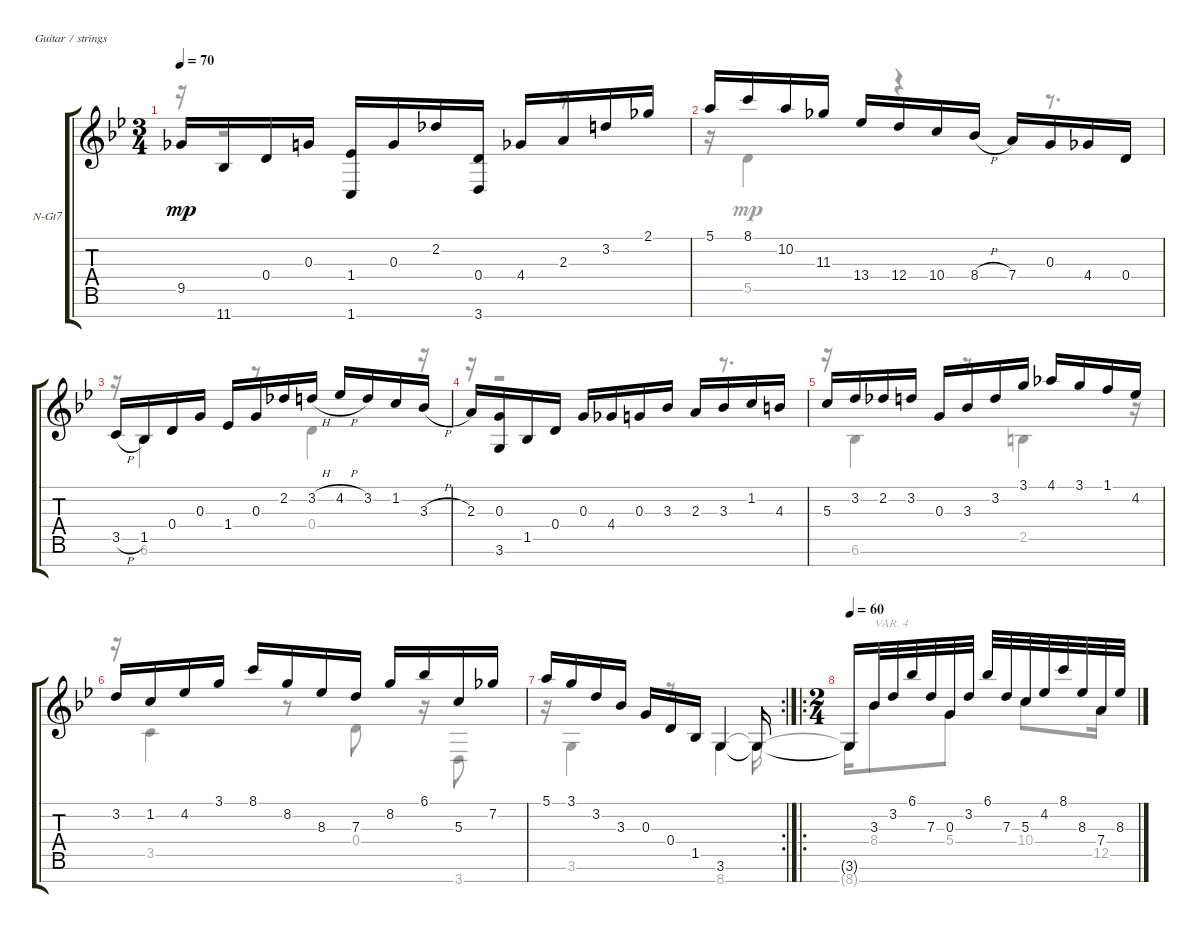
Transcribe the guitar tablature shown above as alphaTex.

\defaultSystemsLayout 4
\bracketExtendMode groupsimilarinstruments
\firstSystemTrackNameOrientation horizontal
\otherSystemsTrackNameOrientation horizontal
\track ("Nylon Guitar" "N-Gt7") {instrument acousticguitarnylon}
\staff {score tabs}
\tuning (E4 B3 G3 D3 A2 E2 B1)
\voice
\ts (3 4)
\tempo 70
\clef g2
\ks bb
9.5.16{dy mp} 11.7.16 0.4.16 0.3.16 (1.4 1.7).16 0.3.16 2.2.16 (0.4 3.7).16 4.4.16 2.3.16 3.2.16 2.1.16 |
5.1.16 8.1.16 10.2.16 11.3.16 13.4.16 12.4.16 10.4.16 8.4{h}.16 7.4.16 0.3.16 4.4.16 0.4.16 |
3.5{h}.16 1.5.16 0.4.16 0.3.16 1.4.16 0.3.16 2.2.16 3.2{h}.16 4.2{h}.16 3.2.16 1.2.16 3.3{h}.16 |
2.3.16 (0.3 3.6).16 1.5.16 0.4.16 0.3.16 4.4.16 0.3.16 3.3.16 2.3.16 3.3.16 1.2.16 4.3.16 |
5.3.16 3.2.16 2.2.16 3.2.16 0.3.16 3.3.16 3.2.16 3.1.16 4.1.16 3.1.16 1.1.16 4.2.16 |
3.2.16 1.2.16 4.2.16 3.1.16 8.1.16 8.2.16 8.3.16 7.3.16 8.2.16 6.1.16 5.3.16 7.2.16 |
\rc 2
5.1.16 3.1.16 3.2.16 3.3.16 0.3.16 0.4.16 1.5.16 3.6.4 3.6{t}.16 |
\ro
\ts (2 4)
\tempo (60 0.00625)
3.6{t}.16 3.3.32 3.2.32 6.1.32 7.3.32 0.3.32 3.2.32 6.1.32 7.3.32 5.3.32 4.2.32 8.1.32 8.3.32 7.4.32 8.3.32
\voice
\clef g2
\ottava regular
\simile none
\ks bb
r.16{dy mp} r.2 r.8{d} |
r.16 5.5.4 r.4 r.8{d} |
r.16 6.6.4 r.8 0.4.4 r.16 |
r.16 r.2 r.8{d} |
r.16 6.6.4 r.8 2.5.4 r.16 |
r.16 3.5.4 r.8 0.4.8 r.16 3.7.8 |
r.16 3.6.4 r.8 8.7.4 8.7{t}.16 |
8.7{t}.16 8.4.8{txt "VAR. 4"} 5.4.8 10.4.8 12.5.16
